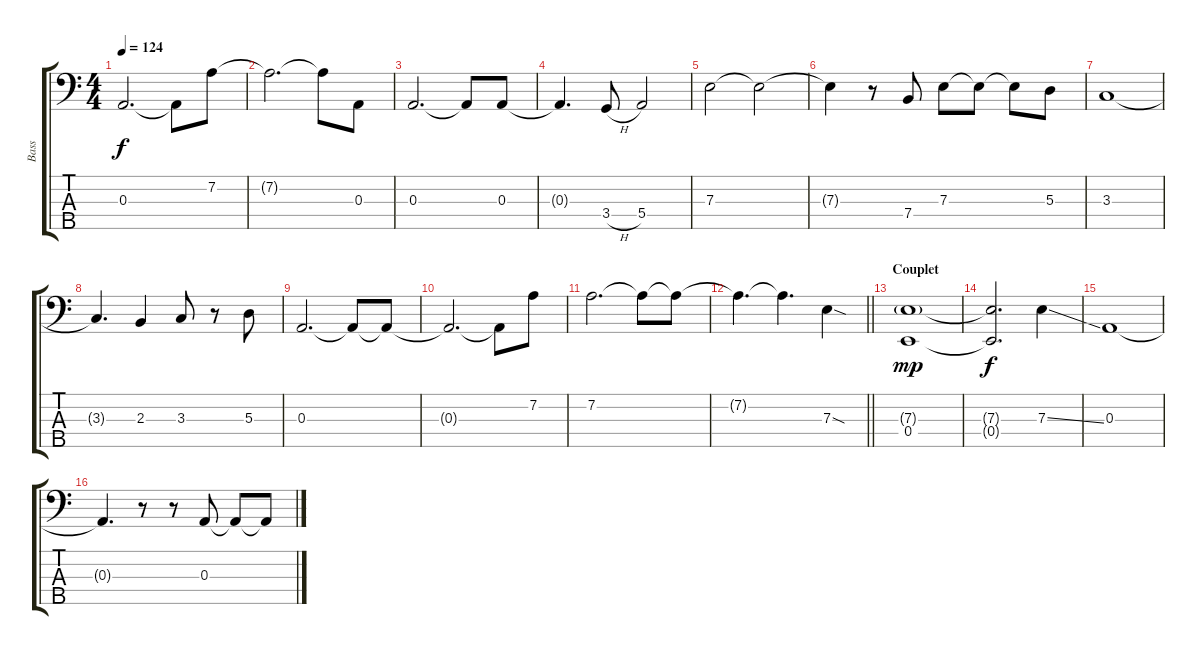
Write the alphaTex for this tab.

\track ("Bass" "Bass") {instrument electricbassfinger}
\staff {score tabs}
\tuning (G2 D2 A1 E1 B0) {hide}
\ts (4 4)
\tempo 124
\clef f4
\ks c
0.3.2{d dy f} 0.3{t}.8 7.2.8 |
7.2{t}.2{d} 7.2{t}.8 0.3.8 |
0.3.2{d} 0.3{t}.8 0.3.8 |
0.3{t}.4{d} 3.4{h}.8 5.4.2 |
7.3.2 7.3{t}.2 |
7.3{t}.4 r.8 7.4.8 7.3.8 7.3{t}.8 7.3{t}.8 5.3.8 |
3.3.1 |
3.3{t}.4{d} 2.3.4 3.3.8 r.8 5.3.8 |
0.3.2{d} 0.3{t}.8 0.3{t}.8 |
0.3{t}.2{d} 0.3{t}.8 7.2.8 |
7.2.2{d} 7.2{t}.8 7.2{t}.8 |
\barLineRight lightlight
7.2{t}.4{d} 7.2{t}.4{d} 7.3{sod}.4 |
\section ("" "Couplet")
(7.3{g} 0.4).1{dy mp} |
(7.3{t} 0.4{t}).2{d dy f} 7.3{ss}.4 |
0.3.1 |
0.3{t}.4{d} r.8 r.8 0.3.8 0.3{t}.8 0.3{t}.8
